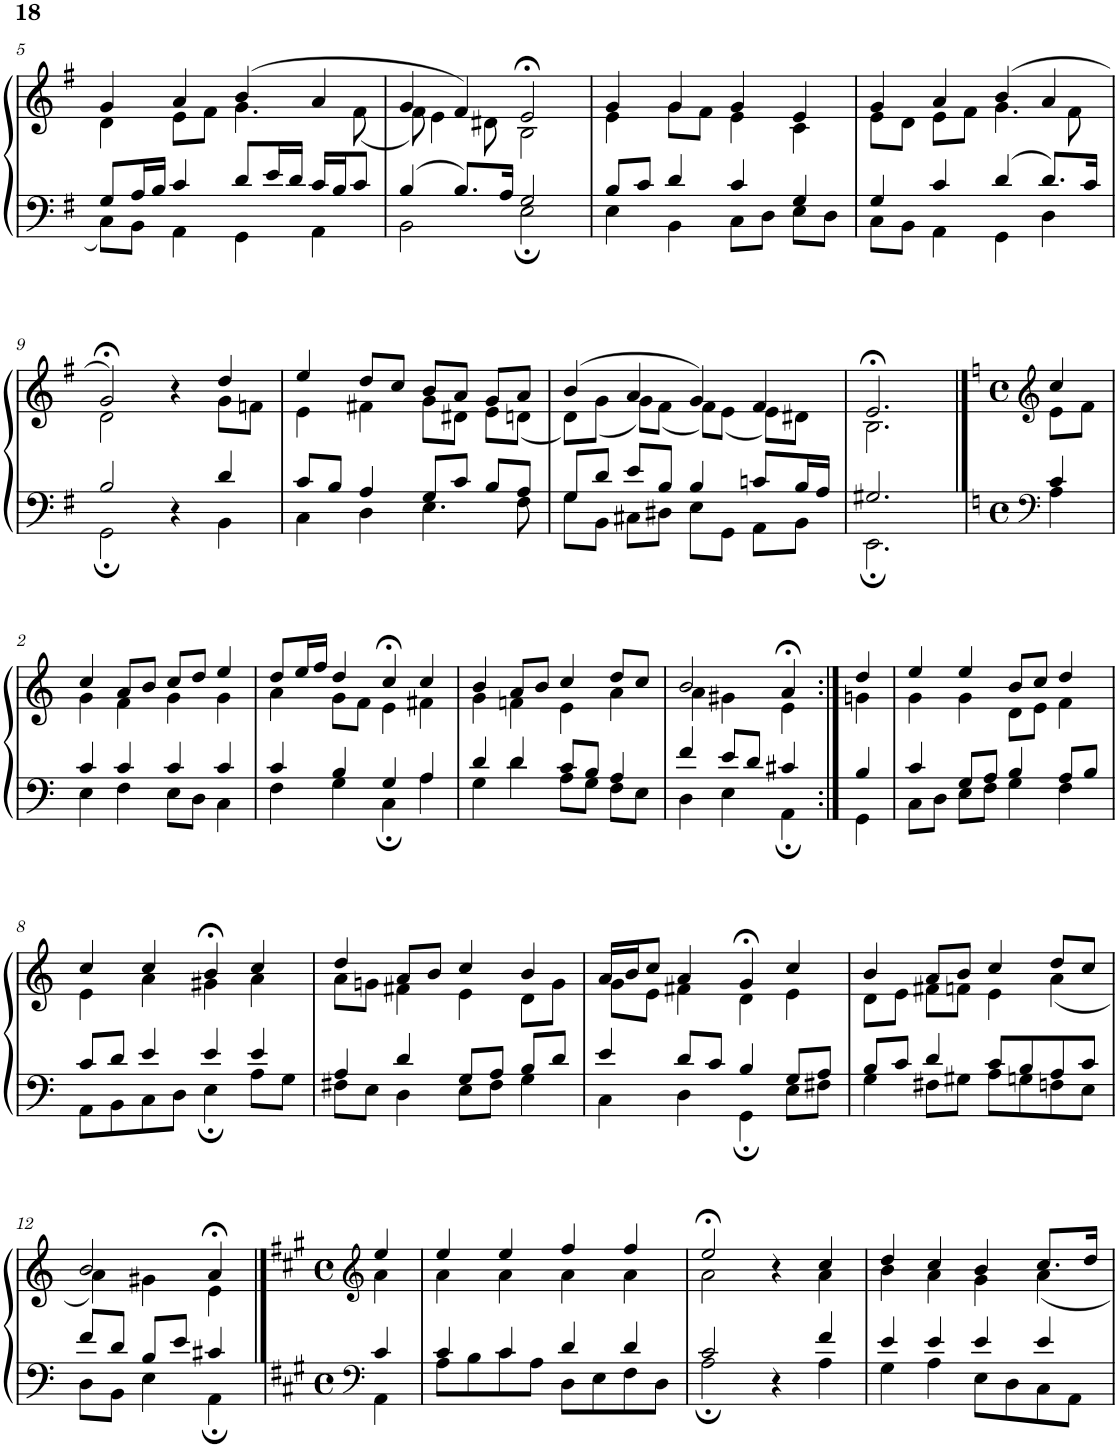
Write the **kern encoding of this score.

**kern	**kern
*part1	*part1
*staff2	*staff1
*I"Piano	*
*I'Pno	*
!!LO:PB:g=z
*clefF4	*clefG2
*k[f#]	*k[f#]
*M4/4	*M4/4
*met(c)	*met(c)
=5	=5
*^	*^
8G/L	8C\L	4g/	4d\
16A/L	8BB\J	.	.
16B/JJ	.	.	.
4c/	4AA\	4a/	8e\L
.	.	.	8f#\J
8d/L	4GG\	(>4b/	4.g\
16e/L	.	.	.
16d/JJ	.	.	.
16c/LL	4AA\	4a/	.
16B/J	.	.	.
8c/J	.	.	(<8f#\
=6	=6	=6	=6
4B/	2BB\	4g/	8f#\)
.	.	.	4e\
8.B/L	.	4f#/)	.
.	.	.	8d#X\
16A/Jk	.	.	.
2G/	2E;\	2e;</	2B\
=7	=7	=7	=7
8B/L	4E\	4g/	4e\
8c/J	.	.	.
4d/	4BB\	4g/	8g\L
.	.	.	8f#\J
4c/	8C\L	4g/	4e\
.	8D\J	.	.
4G/	8E\L	4e/	4c\
.	8D\J	.	.
=8	=8	=8	=8
4G/	8C\L	4g/	8e\L
.	8BB\J	.	8d\J
4c/	4AA\	4a/	8e\L
.	.	.	8f#\J
4d/	4GG\	(>4b/	4.g\
8.d/L	4D\	4a/	.
.	.	.	8f#\
16c/Jk	.	.	.
!!LO:LB:g=z	!!
=9	=9	=9	=9
2B/	2GG;\	2g;</)	2d\
4r	4ryy	4r	4ryy
4d/	4BB\	4dd/	8g\L
.	.	.	8fn\J
=10	=10	=10	=10
8c/L	4C\	4ee/	4e\
8B/J	.	.	.
4A/	4D\	8dd/L	4f#X\
.	.	8cc/J	.
8G/L	4.E\	8b/L	8g\L
8c/J	.	8a/J	8d#X\J
8B/L	.	8g/L	8e\L
8A/J	8F#\	8a/J	(<8dn\J
=11	=11	=11	=11
8G/L	8G\L	(>4b/	8d\L)
8d/J	8BB\J	.	(<8g\J
8e/L	8C#X\L	4a/	8g\L)
8B/J	8D#X\J	.	(<8f#\J
4B/	8E\L	4g/)	8f#\L)
.	8GG\J	.	(<8e\J
8cn/L	8AA\L	4f#/	8e\L)
16B/L	8BB\J	.	8d#X\J
16A/JJ	.	.	.
=12	=12	=12	=12
2.G#X/	2.EE;\	2.e;</	2.B\
==1	==1	==1	==1
*clefF4	*	*clefG2	*
*k[]	*	*k[]	*
*M4/4	*	*M4/4	*
*met(c)	*	*met(c)	*
4c/	4A\	4cc/	8e\L
.	.	.	8f\J
!!LO:LB:g=z	!!
=2	=2	=2	=2
4c/	4E\	4cc/	4g\
4c/	4F\	8a/L	4f\
.	.	8b/J	.
4c/	8E\L	8cc/L	4g\
.	8D\J	8dd/J	.
4c/	4C\	4ee/	4g\
=3	=3	=3	=3
4c/	4F\	8dd/L	4a\
.	.	16ee/L	.
.	.	16ff/JJ	.
4B/	4G\	4dd/	8g\L
.	.	.	8f\J
4G/	4C;\	4cc;</	4e\
4A/	4A\	4cc/	4f#X\
=4	=4	=4	=4
4d/	4G\	4b/	4g\
4d/	4d\	8a/L	4fn\
.	.	8b/J	.
8c/L	8A\L	4cc/	4e\
8B/J	8G\J	.	.
4A/	8F\L	8dd/L	4a\
.	8E\J	8cc/J	.
=5	=5	=5	=5
4f/	4D\	2b/	4a\
8e/L	4E\	.	4g#X\
8d/J	.	.	.
4c#X/	4AA;\	4a;</	4e\
=6:|!	=6:|!	=6:|!	=6:|!
4B/	4GG\	4dd/	4gn\
=7	=7	=7	=7
4c/	8C\L	4ee/	4g\
.	8D\J	.	.
8G/L	8E\L	4ee/	4g\
8A/J	8F\J	.	.
4B/	4G\	8b/L	8d\L
.	.	8cc/J	8e\J
8A/L	4F\	4dd/	4f\
8B/J	.	.	.
!!LO:LB:g=z	!!
=8	=8	=8	=8
8c/L	8AA\L	4cc/	4e\
8d/J	8BB\	.	.
4e/	8C\	4cc/	4a\
.	8D\J	.	.
4e/	4E;\	4b;</	4g#X\
4e/	8A\L	4cc/	4a\
.	8G\J	.	.
=9	=9	=9	=9
4A/	8F#X\L	4dd/	8a\L
.	8E\J	.	8gn\J
4d/	4D\	8a/L	4f#X\
.	.	8b/J	.
8G/L	8E\L	4cc/	4e\
8A/J	8F#\J	.	.
8B/L	4G\	4b/	8d\L
8d/J	.	.	8g\J
=10	=10	=10	=10
4e/	4C\	16a/LL	8g\L
.	.	16b/J	.
.	.	8cc/J	8e\J
8d/L	4D\	4a/	4f#X\
8c/J	.	.	.
4B/	4GG;\	4g;</	4d\
8G/L	8E\L	4cc/	4e\
8A/J	8F#X\J	.	.
=11	=11	=11	=11
8B/L	4G\	4b/	8d\L
8c/J	.	.	8e\J
4d/	8F#X\L	8a/L	8f#X\L
.	8G#X\J	8b/J	8fn\J
8c/L	8A\L	4cc/	4e\
8B/	8Gn\	.	.
8A/	8Fn\	8dd/L	(<4a\
8c/J	8E\J	8cc/J	.
!!LO:LB:g=z	!!
=12	=12	=12	=12
8f/L	8D\L	2b/	4a\)
8d/J	8BB\J	.	.
8B/L	4E\	.	4g#X\
8e/J	.	.	.
4c#X/	4AA;\	4a;</	4e\
==1	==1	==1	==1
*clefF4	*	*clefG2	*
*k[f#c#g#]	*	*k[f#c#g#]	*
*M4/4	*	*M4/4	*
*met(c)	*	*met(c)	*
4c#/	4AA\	4ee/	4a\
=2	=2	=2	=2
4c#/	8A\L	4ee/	4a\
.	8B\	.	.
4c#/	8c#\	4ee/	4a\
.	8A\J	.	.
4d/	8D\L	4ff#/	4a\
.	8E\	.	.
4d/	8F#\	4ff#/	4a\
.	8D\J	.	.
=3	=3	=3	=3
2c#/	2A;\	2ee;</	2a\
4r	4ryy	4r	4ryy
4f#/	4A\	4cc#/	4a\
=4	=4	=4	=4
4e/	4G#\	4dd/	4b\
4e/	4A\	4cc#/	4a\
4e/	8E\L	4b/	4g#\
.	8D\	.	.
4e/	8C#\	8.cc#/L	4a\
.	8AA\J	.	.
.	.	16dd/Jk	.
*v	*v	*	*
*	*v	*v
=	=
*-	*-
